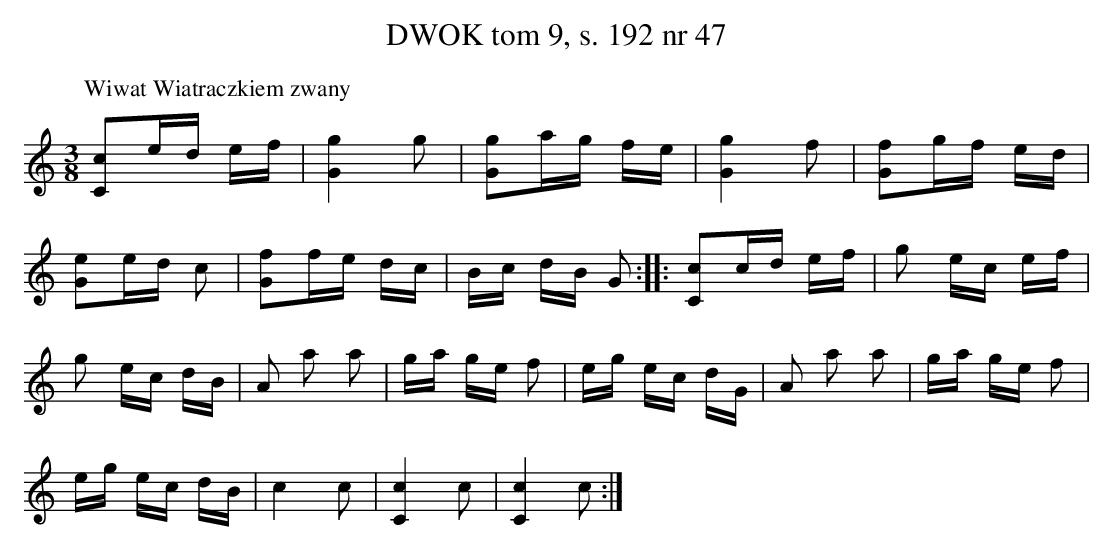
X:1
T:DWOK tom 9, s. 192 nr 47
L:1/16
M:3/8
K:C
P:Wiwat Wiatraczkiem zwany
[C2c2]ed ef|[G4g4]g2|[G2g2]ag fe|[G4g4]f2|[G2f2]gf ed|
[G2e2]ed c2|[G2f2]fe dc|Bc dB G2::[C2c2]cd ef|g2 ec ef|
g2 ec dB|A2 a2 a2|ga ge f2|eg ec dG|A2 a2 a2|ga ge f2|
eg ec dB|c4 c2|[C4c4]c2|[C4c4]c2:|
